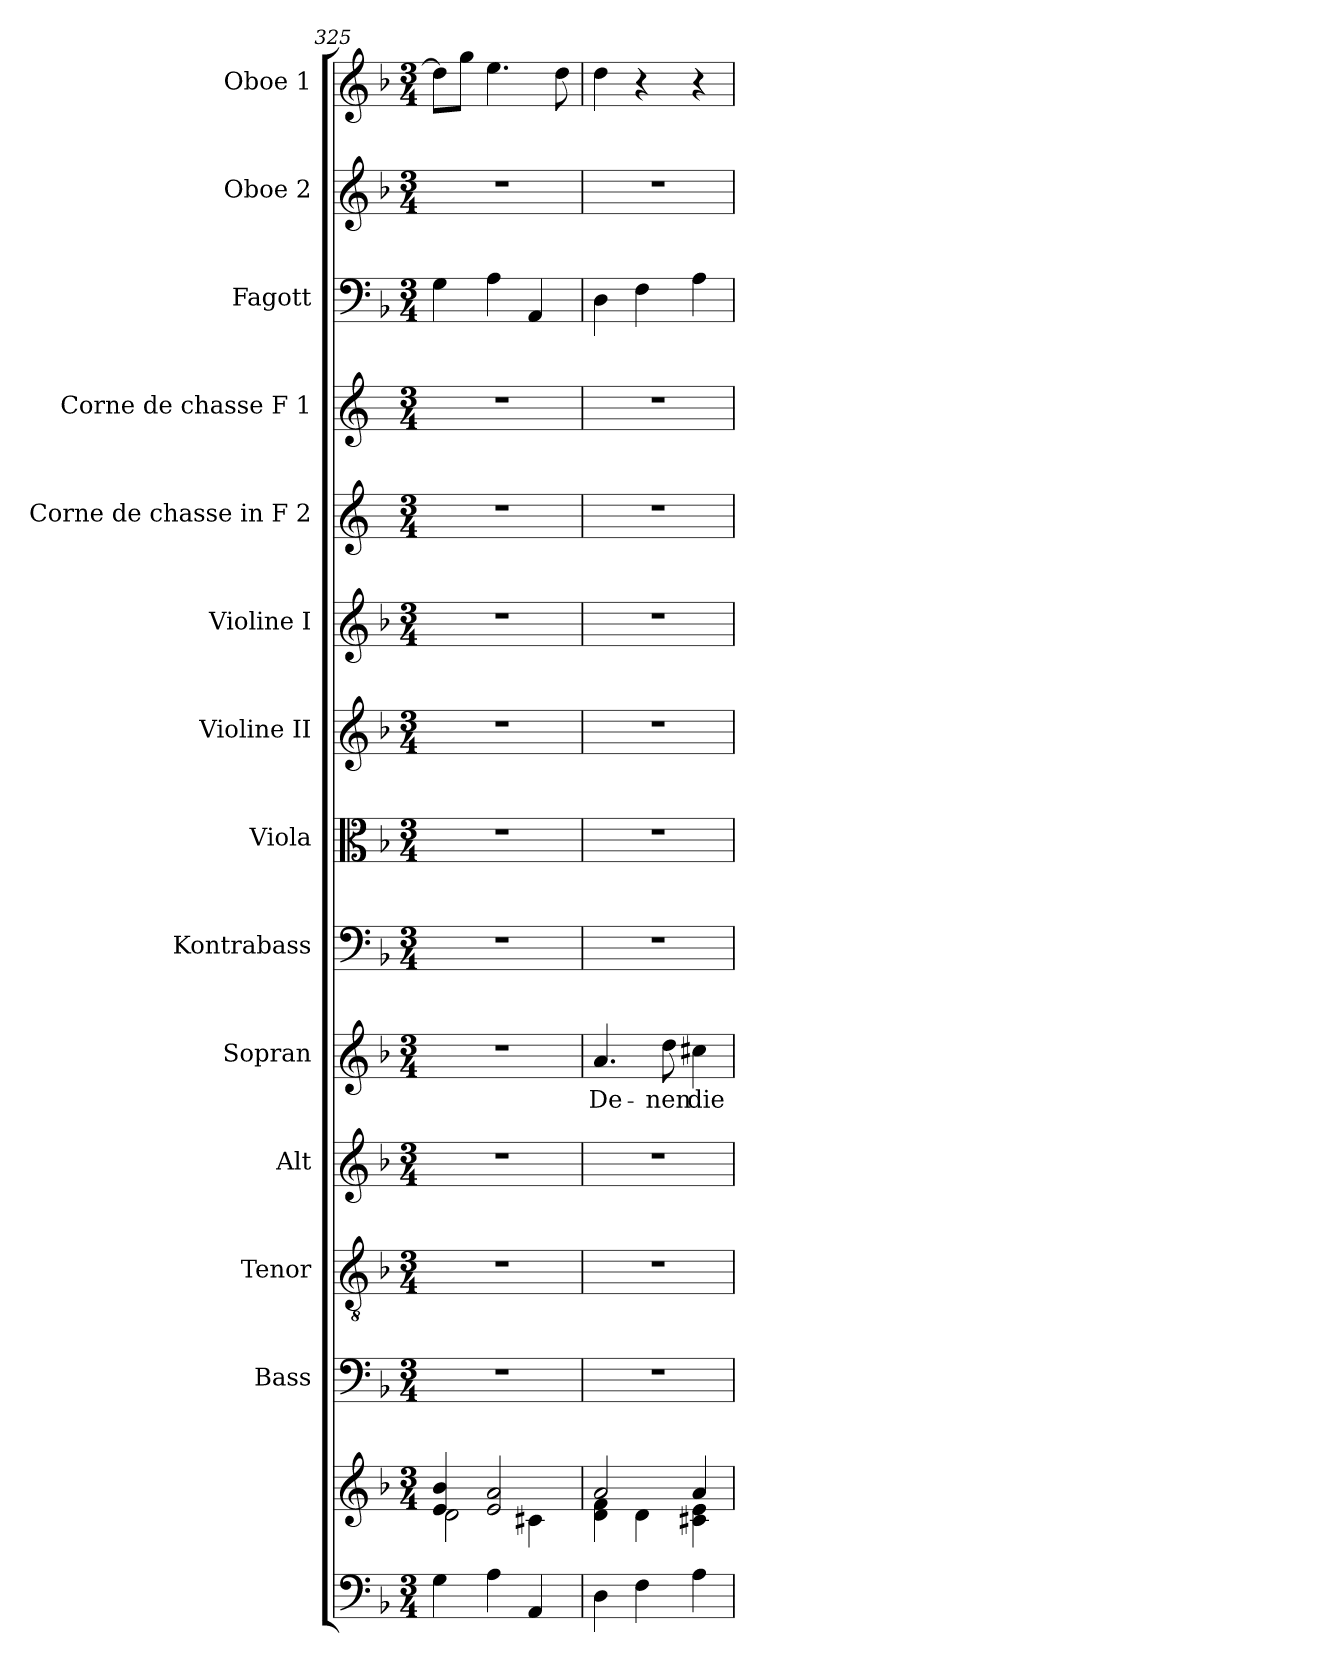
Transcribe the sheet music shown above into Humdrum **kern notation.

**kern	**kern	**kern	**kern	**kern	**kern	**text	**kern	**kern	**kern	**kern	**kern	**kern	**kern	**kern	**kern
*part14	*part14	*part13	*part12	*part11	*part10	*part10	*part9	*part8	*part7	*part6	*part5	*part4	*part3	*part2	*part1
*staff15	*staff14	*staff13	*staff12	*staff11	*staff10	*staff10	*staff9	*staff8	*staff7	*staff6	*staff5	*staff4	*staff3	*staff2	*staff1
*	*	*I"Bass	*I"Tenor	*I"Alt	*I"Sopran	*	*I"Kontrabass	*I"Viola	*I"Violine II	*I"Violine I	*I"Corne de chasse in F 2	*I"Corne de chasse F 1	*I"Fagott	*I"Oboe 2	*I"Oboe 1
*	*	*I'B.	*I'T.	*I'A.	*I'S.	*	*I'Kb.	*I'Vla.	*I'Vl. II	*I'Vl. I	*	*	*I'Fg.	*I'Ob. 2	*I'Ob. 1
*clefF4	*clefG2	*clefF4	*clefGv2	*clefG2	*clefG2	*	*clefF4	*clefC3	*clefG2	*clefG2	*clefG2	*clefG2	*clefF4	*clefG2	*clefG2
*	*	*	*	*	*	*	*ITrd7c12	*	*	*	*ITrd4c7	*ITrd4c7	*	*	*
*k[b-]	*k[b-]	*k[b-]	*k[b-]	*k[b-]	*k[b-]	*	*k[b-]	*k[b-]	*k[b-]	*k[b-]	*k[b-]	*k[b-]	*k[b-]	*k[b-]	*k[b-]
*F:	*F:	*F:	*F:	*F:	*F:	*	*F:	*F:	*F:	*F:	*F:	*F:	*F:	*F:	*F:
*M3/4	*M3/4	*M3/4	*M3/4	*M3/4	*M3/4	*	*M3/4	*M3/4	*M3/4	*M3/4	*M3/4	*M3/4	*M3/4	*M3/4	*M3/4
=325	=325	=325	=325	=325	=325	=325	=325	=325	=325	=325	=325	=325	=325	=325	=325
*	*^	*	*	*	*	*	*	*	*	*	*	*	*	*	*
4G\	4e/ 4b-/	2d\	2.r	2.r	2.r	2.r	.	2.r	2.r	2.r	2.r	2.r	2.r	4G\	2.r	8dd\L]
.	.	.	.	.	.	.	.	.	.	.	.	.	.	.	.	8gg\J
4A\	2e/ 2a/	.	.	.	.	.	.	.	.	.	.	.	.	4A\	.	4.ee\
4AA/	.	4c#X\	.	.	.	.	.	.	.	.	.	.	.	4AA/	.	.
.	.	.	.	.	.	.	.	.	.	.	.	.	.	.	.	8dd\
=326	=326	=326	=326	=326	=326	=326	=326	=326	=326	=326	=326	=326	=326	=326	=326	=326
!	!	!	!	!	!	!	!LO:LY:b	!	!	!	!	!	!	!	!	!
4D\	2a/	4d\ 4f\	2.r	2.r	2.r	4.a/	De-	2.r	2.r	2.r	2.r	2.r	2.r	4D\	2.r	4dd\
4F\	.	4d\	.	.	.	.	.	.	.	.	.	.	.	4F\	.	4r
!	!	!	!	!	!	!	!LO:LY:b	!	!	!	!	!	!	!	!	!
.	.	.	.	.	.	8dd\	-nen	.	.	.	.	.	.	.	.	.
!	!	!	!	!	!	!	!LO:LY:b	!	!	!	!	!	!	!	!	!
4A\	4a/	4c#X\ 4e\	.	.	.	4cc#X\	die	.	.	.	.	.	.	4A\	.	4r
*	*v	*v	*	*	*	*	*	*	*	*	*	*	*	*	*	*
=	=	=	=	=	=	=	=	=	=	=	=	=	=	=	=
*-	*-	*-	*-	*-	*-	*-	*-	*-	*-	*-	*-	*-	*-	*-	*-
